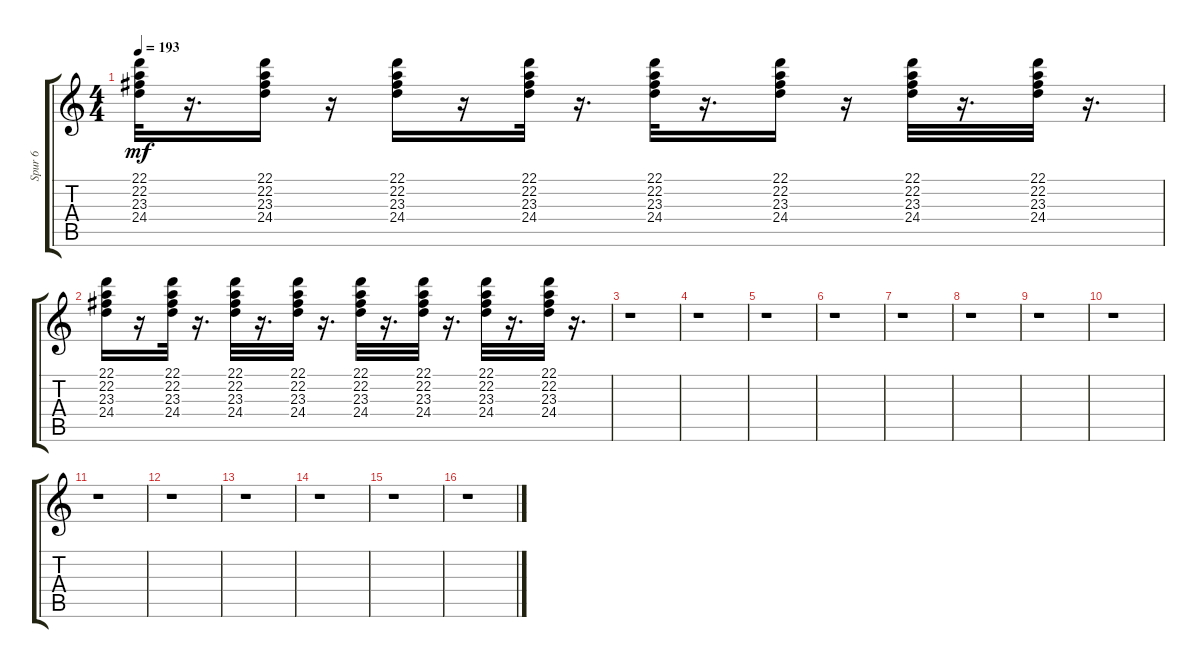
\track ("Spur 6" "Spur 6") {instrument acousticgrandpiano}
\staff {score tabs}
\tuning (E4 B3 G3 D3 A2 E2) {hide}
\ts (4 4)
\tempo 193
\clef g2
\ks c
(22.1 22.2 23.3 24.4).32{dy mf} r.16{d} (22.1 22.2 23.3 24.4).16 r.16 (22.1 22.2 23.3 24.4).16 r.16 (22.1 22.2 23.3 24.4).32 r.16{d} (22.1 22.2 23.3 24.4).32 r.16{d} (22.1 22.2 23.3 24.4).16 r.16 (22.1 22.2 23.3 24.4).32 r.16{d} (22.1 22.2 23.3 24.4).32 r.16{d} |
(22.1 22.2 23.3 24.4).16 r.16 (22.1 22.2 23.3 24.4).32 r.16{d} (22.1 22.2 23.3 24.4).32 r.16{d} (22.1 22.2 23.3 24.4).32 r.16{d} (22.1 22.2 23.3 24.4).32 r.16{d} (22.1 22.2 23.3 24.4).32 r.16{d} (22.1 22.2 23.3 24.4).32 r.16{d} (22.1 22.2 23.3 24.4).32 r.16{d} |
r.1 |
r.1 |
r.1 |
r.1 |
r.1 |
r.1 |
r.1 |
r.1 |
r.1 |
r.1 |
r.1 |
r.1 |
r.1 |
r.1
